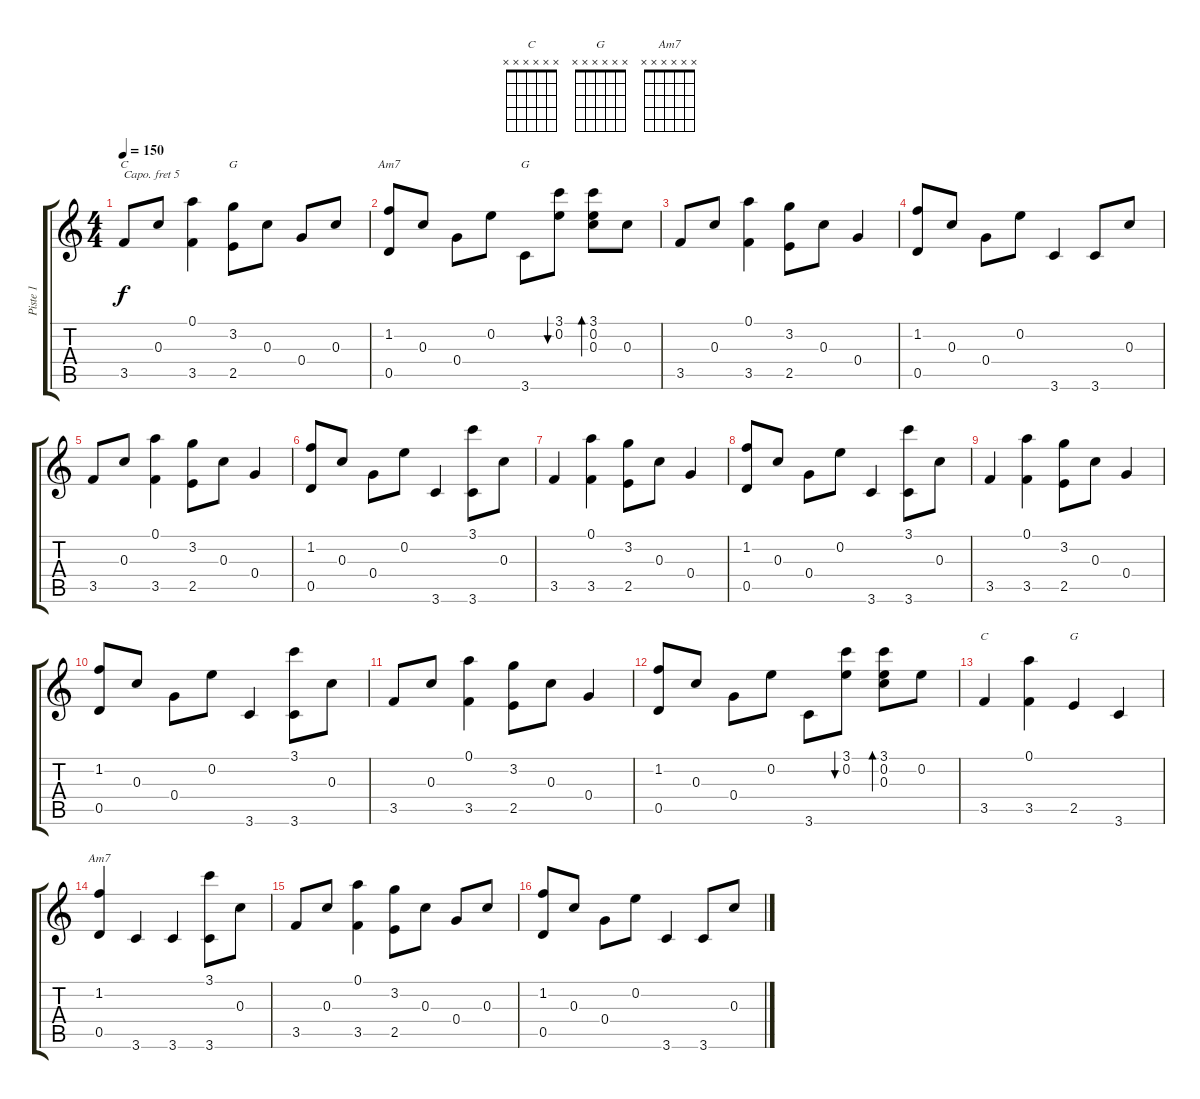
\track ("Piste 1" "Piste 1") {instrument acousticguitarsteel}
\staff {score tabs}
\capo 5
\tuning (E4 B3 G3 D3 A2 E2) {hide}
\chord ("C" 0 1 0 2 3 x)
\chord ("G" x 3 0 0 2 x)
\chord ("Am7" 0 1 0 2 0 x)
\chord ("G" x 3 x x 2 x)
\chord ("C" x x x x x x) {firstfret 0}
\chord ("G" x x x x x x) {firstfret 0}
\chord ("Am7" x x x x x x) {firstfret 0}
\ts (4 4)
\tempo 150
\clef g2
\ks c
3.5.8{ch "C" dy f} 0.3.8 (0.1 3.5).4 (3.2 2.5).8{ch "G"} 0.3.8 0.4.8 0.3.8 |
(1.2 0.5).8{ch "Am7"} 0.3.8 0.4.8 0.2.8 3.6.8{ch "G"} (3.1 0.2).8{bu 240} (3.1 0.2 0.3).8{bd 240} 0.3.8 |
3.5.8 0.3.8 (0.1 3.5).4 (3.2 2.5).8 0.3.8 0.4.4 |
(1.2 0.5).8 0.3.8 0.4.8 0.2.8 3.6.4 3.6.8 0.3.8 |
3.5.8 0.3.8 (0.1 3.5).4 (3.2 2.5).8 0.3.8 0.4.4 |
(1.2 0.5).8 0.3.8 0.4.8 0.2.8 3.6.4 (3.1 3.6).8 0.3.8 |
3.5.4 (0.1 3.5).4 (3.2 2.5).8 0.3.8 0.4.4 |
(1.2 0.5).8 0.3.8 0.4.8 0.2.8 3.6.4 (3.1 3.6).8 0.3.8 |
3.5.4 (0.1 3.5).4 (3.2 2.5).8 0.3.8 0.4.4 |
(1.2 0.5).8 0.3.8 0.4.8 0.2.8 3.6.4 (3.1 3.6).8 0.3.8 |
3.5.8 0.3.8 (0.1 3.5).4 (3.2 2.5).8 0.3.8 0.4.4 |
(1.2 0.5).8 0.3.8 0.4.8 0.2.8 3.6.8 (3.1 0.2).8{bu 240} (3.1 0.2 0.3).8{bd 240} 0.2.8 |
3.5.4{ch "C"} (0.1 3.5).4 2.5.4{ch "G"} 3.6.4 |
(1.2 0.5).4{ch "Am7"} 3.6.4 3.6.4 (3.1 3.6).8 0.3.8 |
3.5.8 0.3.8 (0.1 3.5).4 (3.2 2.5).8 0.3.8 0.4.8 0.3.8 |
(1.2 0.5).8 0.3.8 0.4.8 0.2.8 3.6.4 3.6.8 0.3.8
